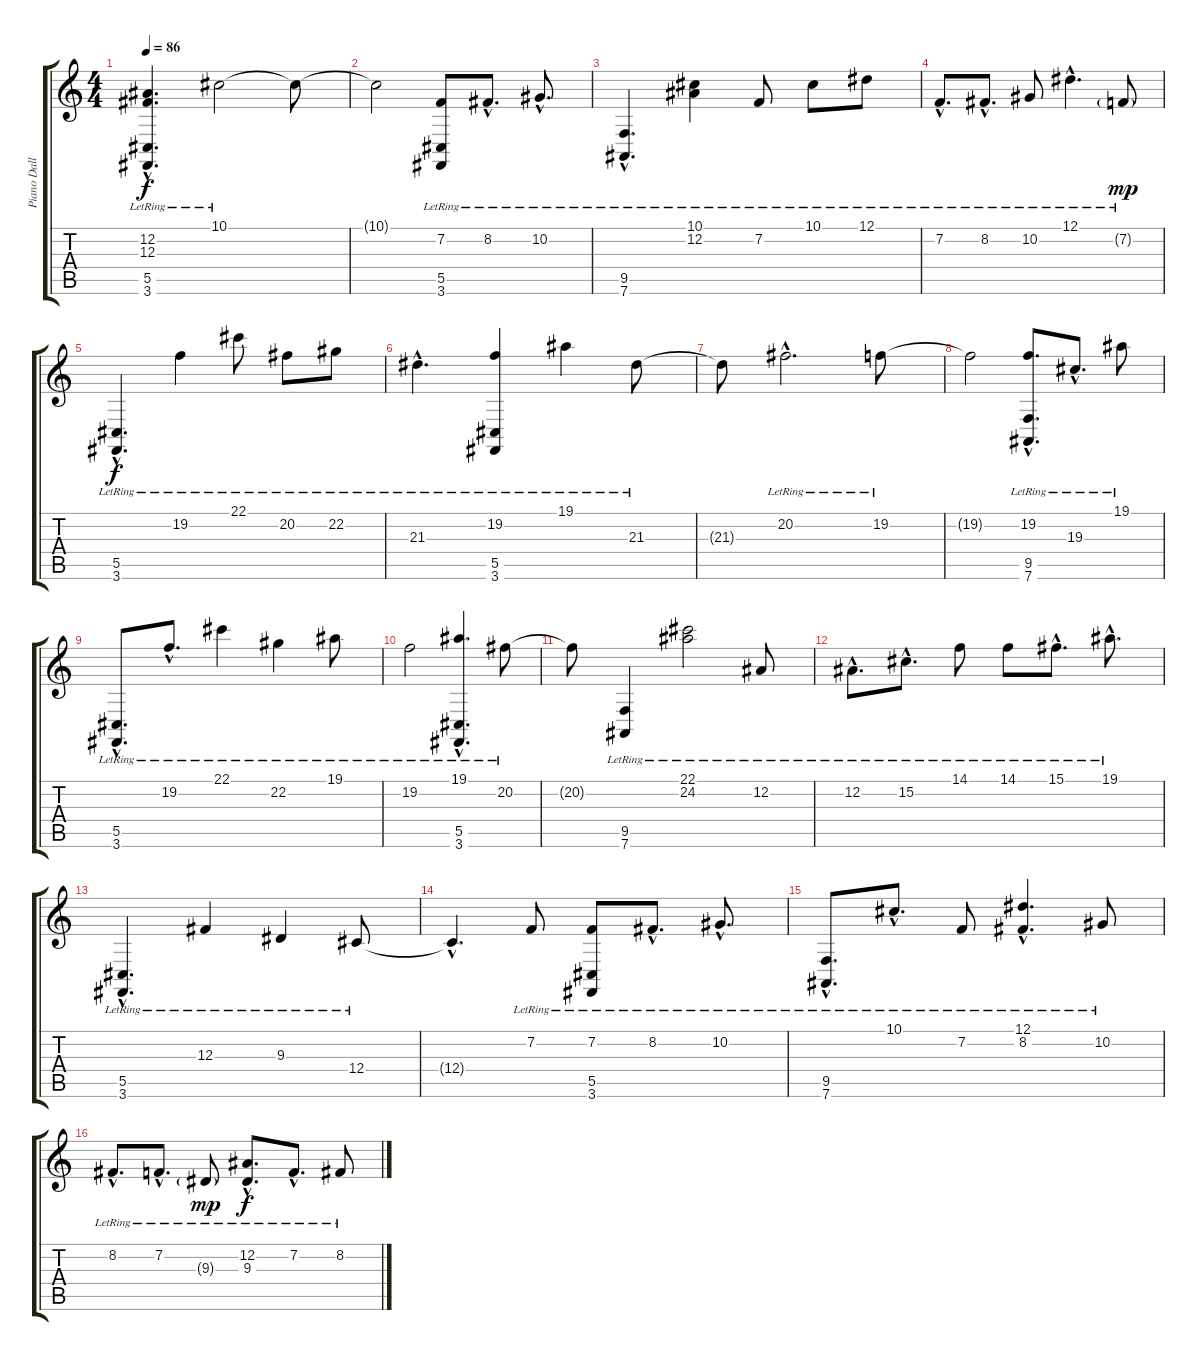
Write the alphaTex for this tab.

\track ("Piano Dallas" "Piano Dall") {instrument acousticgrandpiano}
\staff {score tabs}
\tuning (Eb4 Bb3 Gb3 Db3 Ab2 Eb2) {hide}
\ts (4 4)
\tempo 86
\clef g2
\ks c
(12.2{hac lr} 12.3{hac lr} 5.5{hac lr} 3.6{hac lr}).4{d dy f} 10.1{lr}.2 10.1{t}.8 |
10.1{t}.2 (7.2{lr} 5.5{lr} 3.6{lr}).8 8.2{hac lr}.8{d} 10.2{hac lr}.8{d} |
(9.5{hac lr} 7.6{hac lr}).4{d} (10.1{lr} 12.2{lr}).4 7.2{lr}.8 10.1{lr}.8 12.1{lr}.8 |
7.2{hac lr}.8{d} 8.2{hac lr}.8{d} 10.2{lr}.8 12.1{hac lr}.4{d} 7.2{g lr}.8{dy mp} |
(5.5{hac lr} 3.6{hac lr}).4{d dy f} 19.2{lr}.4 22.1{lr}.8 20.2{lr}.8 22.2{lr}.8 |
21.3{hac lr}.4{d} (19.2{lr} 5.5{lr} 3.6{lr}).4 19.1{lr}.4 21.3{lr}.8 |
21.3{t}.8 20.2{hac lr}.2{d} 19.2{lr}.8 |
19.2{t}.2 (19.2{hac lr} 9.5{hac lr} 7.6{hac lr}).8{d} 19.3{hac lr}.8{d} 19.1{lr}.8 |
(5.5{hac lr} 3.6{hac lr}).8{d} 19.2{hac lr}.8{d} 22.1{lr}.4 22.2{lr}.4 19.1{lr}.8 |
19.2{lr}.2 (19.1{hac lr} 5.5{hac lr} 3.6{hac lr}).4{d} 20.2{lr}.8 |
20.2{t}.8 (9.5{lr} 7.6{lr}).4 (22.1{lr} 24.2{lr}).2 12.2{lr}.8 |
12.2{hac lr}.8{d} 15.2{hac lr}.8{d} 14.1{lr}.8 14.1{lr}.8 15.1{hac lr}.8{d} 19.1{hac lr}.8{d} |
(5.5{hac lr} 3.6{hac lr}).4{d} 12.3{lr}.4 9.3{lr}.4 12.4{lr}.8 |
12.4{hac t}.4{d} 7.2{lr}.8 (7.2{lr} 5.5{lr} 3.6{lr}).8 8.2{hac lr}.8{d} 10.2{hac lr}.8{d} |
(9.5{hac lr} 7.6{hac lr}).8{d} 10.1{hac lr}.8{d} 7.2{lr}.8 (12.1{hac lr} 8.2{hac lr}).4{d} 10.2{lr}.8 |
8.2{hac lr}.8{d} 7.2{hac lr}.8{d} 9.3{g lr}.8{dy mp} (12.2{hac lr} 9.3{hac lr}).8{d dy f} 7.2{hac lr}.8{d} 8.2{lr}.8
